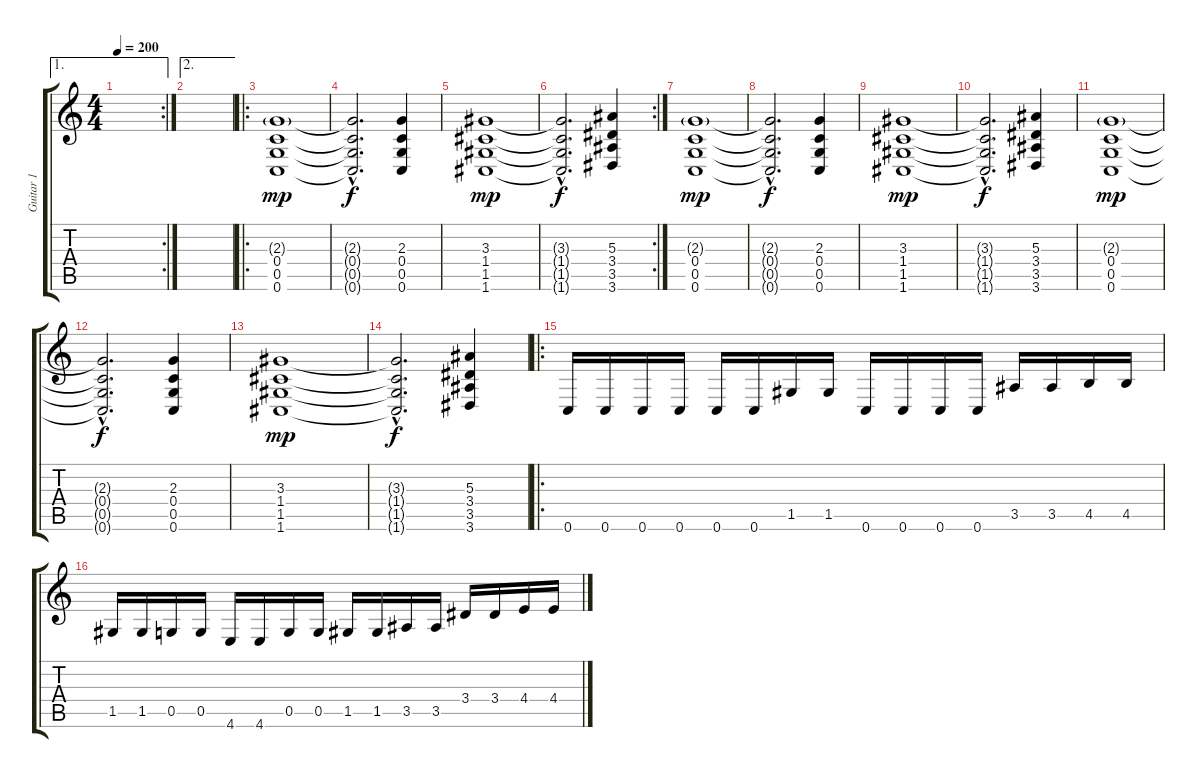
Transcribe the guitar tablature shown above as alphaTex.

\track ("Guitar 1" "Guitar 1") {instrument distortionguitar}
\staff {score tabs}
\tuning (D4 A3 F3 C3 G2 C2) {hide}
\ae 1
\rc 2
\ts (4 4)
\tempo 200
\clef g2
\ks c
|
\ae 2
|
\ro
(2.3{g} 0.4 0.5 0.6).1{dy mp} |
(2.3{hac t} 0.4{hac t} 0.5{hac t} 0.6{hac t}).2{d dy f} (2.3 0.4 0.5 0.6).4 |
(3.3 1.4 1.5 1.6).1{dy mp} |
\rc 2
(3.3{hac t} 1.4{hac t} 1.5{hac t} 1.6{hac t}).2{d dy f} (5.3 3.4 3.5 3.6).4 |
(2.3{g} 0.4 0.5 0.6).1{dy mp} |
(2.3{hac t} 0.4{hac t} 0.5{hac t} 0.6{hac t}).2{d dy f} (2.3 0.4 0.5 0.6).4 |
(3.3 1.4 1.5 1.6).1{dy mp} |
(3.3{hac t} 1.4{hac t} 1.5{hac t} 1.6{hac t}).2{d dy f} (5.3 3.4 3.5 3.6).4 |
(2.3{g} 0.4 0.5 0.6).1{dy mp} |
(2.3{hac t} 0.4{hac t} 0.5{hac t} 0.6{hac t}).2{d dy f} (2.3 0.4 0.5 0.6).4 |
(3.3 1.4 1.5 1.6).1{dy mp} |
(3.3{hac t} 1.4{hac t} 1.5{hac t} 1.6{hac t}).2{d dy f} (5.3 3.4 3.5 3.6).4 |
\ro
0.6.16 0.6.16 0.6.16 0.6.16 0.6.16 0.6.16 1.5.16 1.5.16 0.6.16 0.6.16 0.6.16 0.6.16 3.5.16 3.5.16 4.5.16 4.5.16 |
1.5.16 1.5.16 0.5.16 0.5.16 4.6.16 4.6.16 0.5.16 0.5.16 1.5.16 1.5.16 3.5.16 3.5.16 3.4.16 3.4.16 4.4.16 4.4.16
